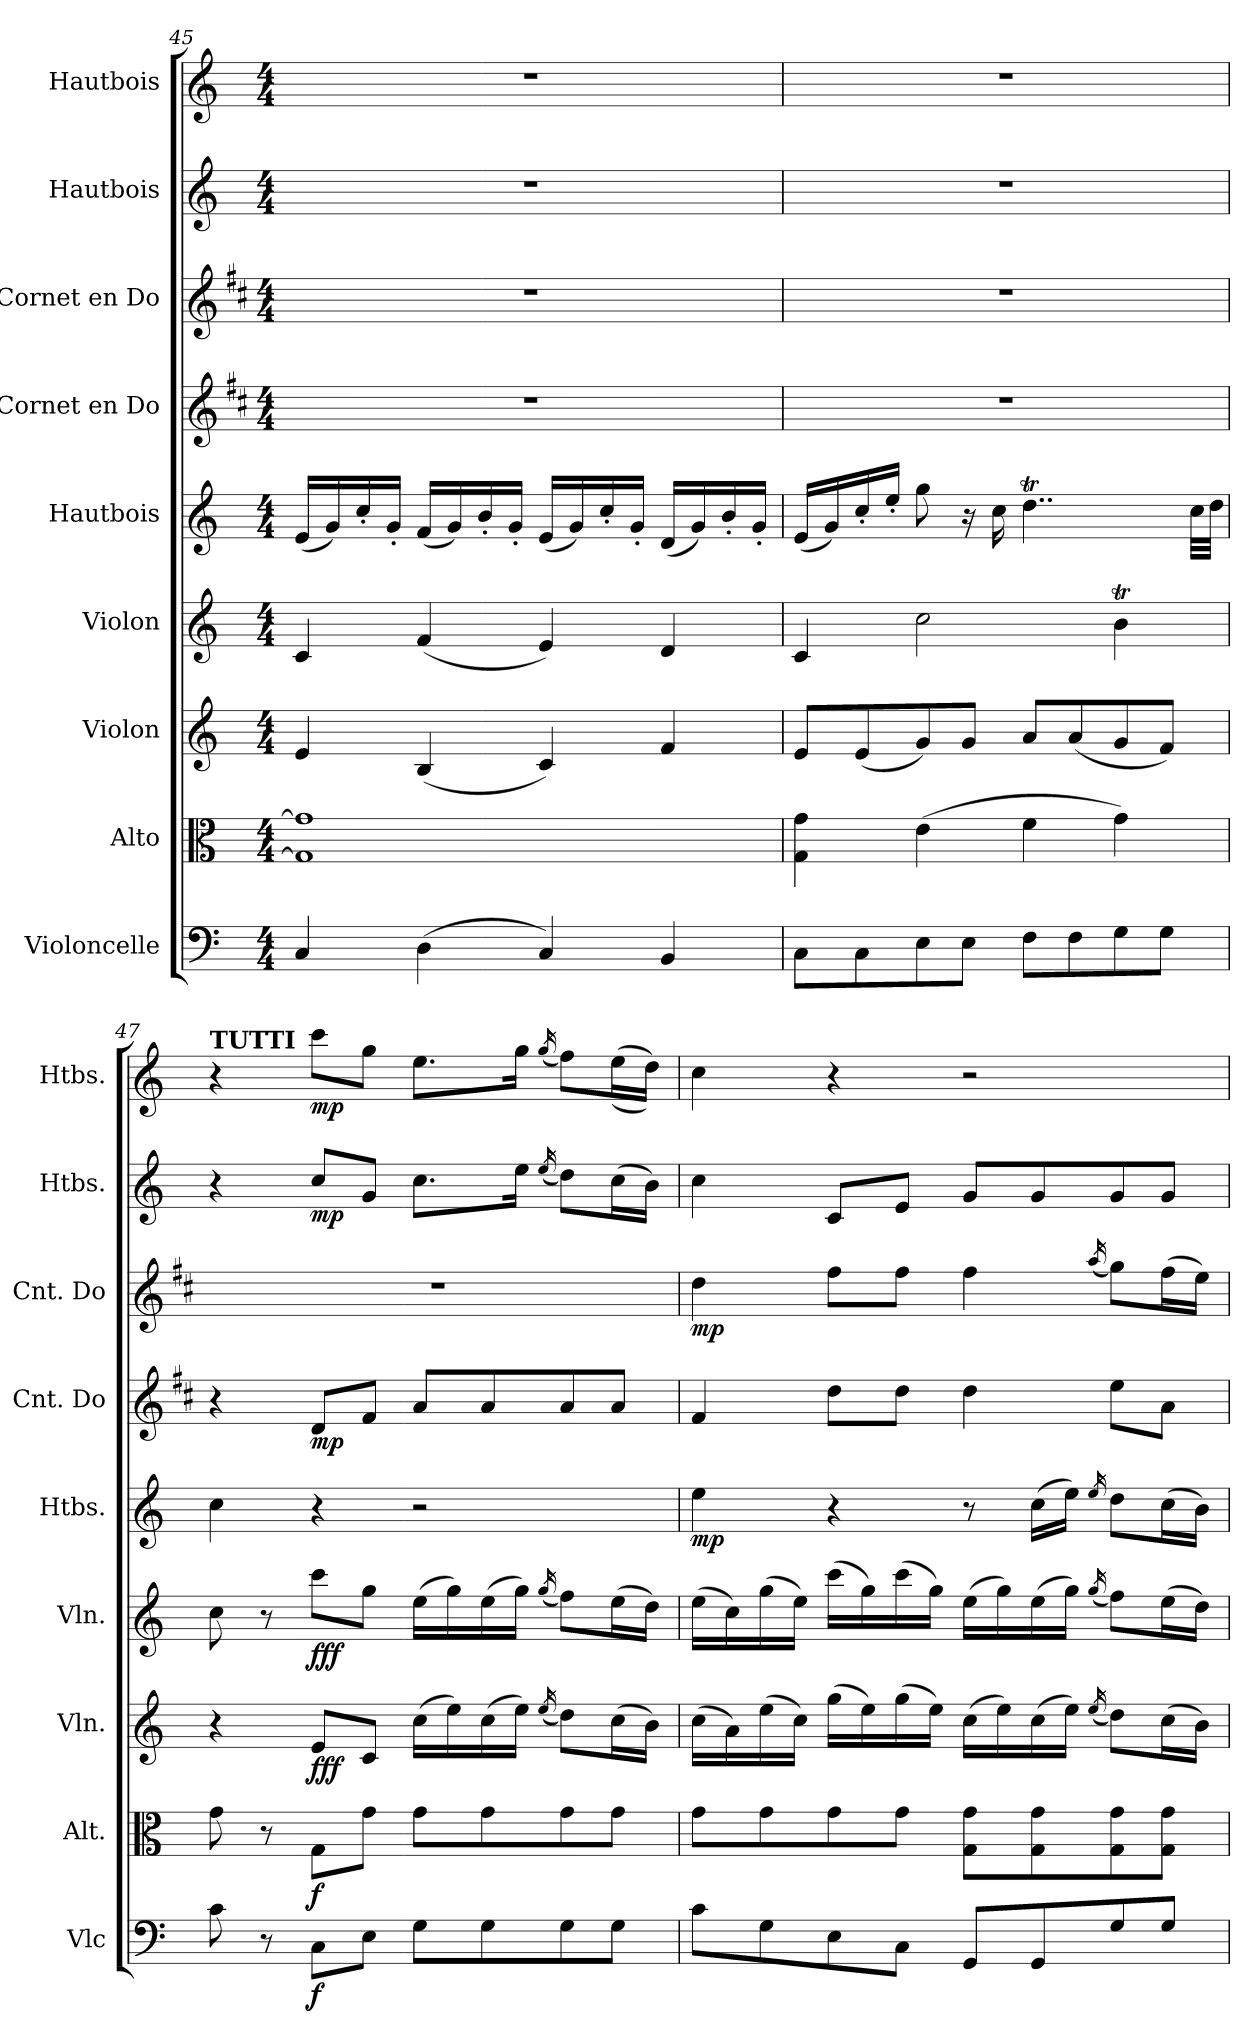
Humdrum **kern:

**kern	**dynam	**kern	**dynam	**kern	**dynam	**kern	**dynam	**kern	**dynam	**kern	**dynam	**kern	**dynam	**kern	**dynam	**kern	**dynam
*part9	*part9	*part8	*part8	*part7	*part7	*part6	*part6	*part5	*part5	*part4	*part4	*part3	*part3	*part2	*part2	*part1	*part1
*staff9	*staff9	*staff8	*staff8	*staff7	*staff7	*staff6	*staff6	*staff5	*staff5	*staff4	*staff4	*staff3	*staff3	*staff2	*staff2	*staff1	*staff1
*I"Violoncelle	*	*I"Alto	*	*I"Violon	*	*I"Violon	*	*I"Hautbois	*	*I"Cornet en Do	*	*I"Cornet en Do	*	*I"Hautbois	*	*I"Hautbois	*
*I'Vlc	*	*I'Alt.	*	*I'Vln.	*	*I'Vln.	*	*I'Htbs.	*	*I'Cnt. Do	*	*I'Cnt. Do	*	*I'Htbs.	*	*I'Htbs.	*
!!LO:PB:g=z
*clefF4	*	*clefC3	*	*clefG2	*	*clefG2	*	*clefG2	*	*clefG2	*	*clefG2	*	*clefG2	*	*clefG2	*
*	*	*	*	*	*	*	*	*	*	*ITrd1c2	*	*ITrd1c2	*	*	*	*	*
*k[]	*	*k[]	*	*k[]	*	*k[]	*	*k[]	*	*k[]	*	*k[]	*	*k[]	*	*k[]	*
*M4/4	*	*M4/4	*	*M4/4	*	*M4/4	*	*M4/4	*	*M4/4	*	*M4/4	*	*M4/4	*	*M4/4	*
=45	=45	=45	=45	=45	=45	=45	=45	=45	=45	=45	=45	=45	=45	=45	=45	=45	=45
4C/	.	1G] 1g]	.	4e/	.	4c/	.	(16e/LL	.	1r	.	1r	.	1r	.	1r	.
.	.	.	.	.	.	.	.	16g/)	.	.	.	.	.	.	.	.	.
.	.	.	.	.	.	.	.	16cc'/	.	.	.	.	.	.	.	.	.
.	.	.	.	.	.	.	.	16g'/JJ	.	.	.	.	.	.	.	.	.
(4D\	.	.	.	(4B/	.	(4f/	.	(16f/LL	.	.	.	.	.	.	.	.	.
.	.	.	.	.	.	.	.	16g/)	.	.	.	.	.	.	.	.	.
.	.	.	.	.	.	.	.	16b'/	.	.	.	.	.	.	.	.	.
.	.	.	.	.	.	.	.	16g'/JJ	.	.	.	.	.	.	.	.	.
4C/)	.	.	.	4c/)	.	4e/)	.	(16e/LL	.	.	.	.	.	.	.	.	.
.	.	.	.	.	.	.	.	16g/)	.	.	.	.	.	.	.	.	.
.	.	.	.	.	.	.	.	16cc'/	.	.	.	.	.	.	.	.	.
.	.	.	.	.	.	.	.	16g'/JJ	.	.	.	.	.	.	.	.	.
4BB/	.	.	.	4f/	.	4d/	.	(16d/LL	.	.	.	.	.	.	.	.	.
.	.	.	.	.	.	.	.	16g/)	.	.	.	.	.	.	.	.	.
.	.	.	.	.	.	.	.	16b'/	.	.	.	.	.	.	.	.	.
.	.	.	.	.	.	.	.	16g'/JJ	.	.	.	.	.	.	.	.	.
=46	=46	=46	=46	=46	=46	=46	=46	=46	=46	=46	=46	=46	=46	=46	=46	=46	=46
8C\L	.	4G\ 4g\	.	8e/L	.	4c/	.	(16e/LL	.	1r	.	1r	.	1r	.	1r	.
.	.	.	.	.	.	.	.	16g/)	.	.	.	.	.	.	.	.	.
8C\	.	.	.	(8e/	.	.	.	16cc'/	.	.	.	.	.	.	.	.	.
.	.	.	.	.	.	.	.	16ee'/JJ	.	.	.	.	.	.	.	.	.
8E\	.	(4e\	.	8g/)	.	2cc\	.	8gg\	.	.	.	.	.	.	.	.	.
8E\J	.	.	.	8g/J	.	.	.	16r	.	.	.	.	.	.	.	.	.
.	.	.	.	.	.	.	.	16cc\	.	.	.	.	.	.	.	.	.
8F\L	.	4f\	.	8a/L	.	.	.	4..ddT\	.	.	.	.	.	.	.	.	.
8F\	.	.	.	(8a/	.	.	.	.	.	.	.	.	.	.	.	.	.
8G\	.	4g\)	.	8g/	.	4bt\	.	.	.	.	.	.	.	.	.	.	.
8G\J	.	.	.	8f/J)	.	.	.	.	.	.	.	.	.	.	.	.	.
.	.	.	.	.	.	.	.	32cc\LLL	.	.	.	.	.	.	.	.	.
.	.	.	.	.	.	.	.	32dd\JJJ	.	.	.	.	.	.	.	.	.
=47	=47	=47	=47	=47	=47	=47	=47	=47	=47	=47	=47	=47	=47	=47	=47	=47	=47
!	!	!	!	!	!	!	!	!	!	!	!	!	!	!	!	!LO:TX:a:B:t=TUTTI	!
8c\	.	8g\	.	4r	.	8cc\	.	4cc\	.	4r	.	1r	.	4r	.	4r	.
8r	.	8r	.	.	.	8r	.	.	.	.	.	.	.	.	.	.	.
!	!LO:DY:b	!	!LO:DY:b	!	!LO:DY:b	!	!LO:DY:b	!	!	!	!LO:DY:b	!	!	!	!LO:DY:b	!	!LO:DY:b
8C\L	f	8G\L	f	8e/L	fff	8ccc\L	fff	4r	.	8c/L	mp	.	.	8cc/L	mp	8ccc\L	mp
8E\J	.	8g\J	.	8c/J	.	8gg\J	.	.	.	8e/J	.	.	.	8g/J	.	8gg\J	.
8G\L	.	8g\L	.	(16cc\LL	.	(16ee\LL	.	2r	.	8g/L	.	.	.	8.cc\L	.	8.ee\L	.
.	.	.	.	16ee\)	.	16gg\)	.	.	.	.	.	.	.	.	.	.	.
8G\	.	8g\	.	(16cc\	.	(16ee\	.	.	.	8g/	.	.	.	.	.	.	.
.	.	.	.	16ee\JJ)	.	16gg\JJ)	.	.	.	.	.	.	.	16ee\Jk	.	16gg\Jk	.
.	.	.	.	(16qee/	.	(16qgg/	.	.	.	.	.	.	.	(16qee/	.	(16qgg/	.
8G\	.	8g\	.	8dd\L)	.	8ff\L)	.	.	.	8g/	.	.	.	8dd\L)	.	8ff\L)	.
8G\J	.	8g\J	.	(16cc\L	.	(16ee\L	.	.	.	8g/J	.	.	.	(16cc\L	.	((16ee\L	.
.	.	.	.	16b\JJ)	.	16dd\JJ)	.	.	.	.	.	.	.	16b\JJ)	.	16dd\JJ))	.
!!LO:PB:g=z
=48	=48	=48	=48	=48	=48	=48	=48	=48	=48	=48	=48	=48	=48	=48	=48	=48	=48
!	!	!	!	!	!	!	!	!	!LO:DY:b	!	!	!	!LO:DY:b	!	!	!	!
8c\L	.	8g\L	.	(16cc\LL	.	(16ee\LL	.	4ee\	mp	4e/	.	4cc\	mp	4cc\	.	4cc\	.
.	.	.	.	16a\)	.	16cc\)	.	.	.	.	.	.	.	.	.	.	.
8G\	.	8g\	.	(16ee\	.	(16gg\	.	.	.	.	.	.	.	.	.	.	.
.	.	.	.	16cc\JJ)	.	16ee\JJ)	.	.	.	.	.	.	.	.	.	.	.
8E\	.	8g\	.	(16gg\LL	.	(16ccc\LL	.	4r	.	8cc\L	.	8ee\L	.	8c/L	.	4r	.
.	.	.	.	16ee\)	.	16gg\)	.	.	.	.	.	.	.	.	.	.	.
8C\J	.	8g\J	.	(16gg\	.	(16ccc\	.	.	.	8cc\J	.	8ee\J	.	8e/J	.	.	.
.	.	.	.	16ee\JJ)	.	16gg\JJ)	.	.	.	.	.	.	.	.	.	.	.
8GG/L	.	8G\ 8g\L	.	(16cc\LL	.	(16ee\LL	.	8r	.	4cc\	.	4ee\	.	8g/L	.	2r	.
.	.	.	.	16ee\)	.	16gg\)	.	.	.	.	.	.	.	.	.	.	.
8GG/	.	8G\ 8g\	.	(16cc\	.	(16ee\	.	(16cc\LL	.	.	.	.	.	8g/	.	.	.
.	.	.	.	16ee\JJ)	.	16gg\JJ)	.	16ee\JJ)	.	.	.	.	.	.	.	.	.
.	.	.	.	(16qee/	.	(16qgg/	.	16qee/	.	.	.	(16qgg/	.	.	.	.	.
8G/	.	8G\ 8g\	.	8dd\L)	.	8ff\L)	.	8dd\L	.	8dd\L	.	8ff\L)	.	8g/	.	.	.
8G/J	.	8G\ 8g\J	.	(16cc\L	.	(16ee\L	.	(16cc\L	.	8g\J	.	(16ee\L	.	8g/J	.	.	.
.	.	.	.	16b\JJ)	.	16dd\JJ)	.	16b\JJ)	.	.	.	16dd\JJ)	.	.	.	.	.
=	=	=	=	=	=	=	=	=	=	=	=	=	=	=	=	=	=
*-	*-	*-	*-	*-	*-	*-	*-	*-	*-	*-	*-	*-	*-	*-	*-	*-	*-
